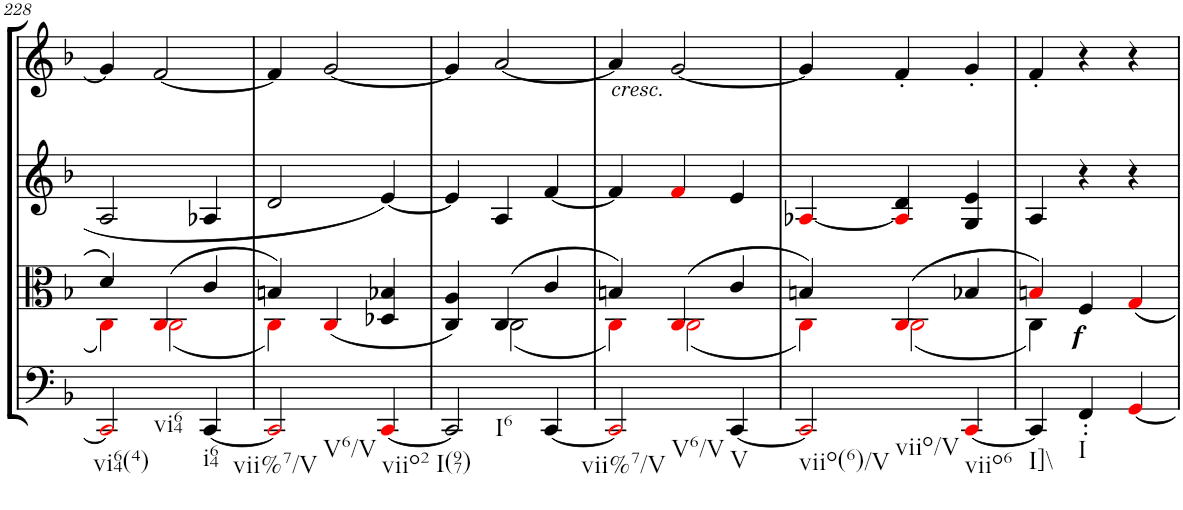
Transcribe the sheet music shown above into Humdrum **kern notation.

**kern	**kern	**kern	**kern
*part4	*part3	*part2	*part1
*staff4	*staff3	*staff2	*staff1
*I"Cello	*I"Viola	*I"2nd Violin	*I"1st Violin
*	*I'Vla	*I'Vln	*I'Vln
!!LO:PB:g=z
*clefF4	*clefC3	*clefG2	*clefG2
*k[b-]	*k[b-]	*k[b-]	*k[b-]
*F:	*F:	*F:	*F:
*M3/4	*M3/4	*M3/4	*M3/4
=228	=228	=228	=228
*	*^	*	*
!LO:TX:b:t=vi64(4)	!	!	!	!
!LO:TX:b:t=vi64	!	!	!	!
2CCi/]	4d/	4Ci\	2A/	4g/]
.	(4Ci/	(2Ci\	.	[2f/
!LO:TX:b:t=i64	!	!	!	!
[4CC/	4c/	.	4A-X/	.
=229	=229	=229	=229	=229
!LO:TX:b:t=vii%7/V	!	!	!	!
!LO:TX:b:t=V6/V	!	!	!	!
2CCi/]	4Bn/)	4Ci\)	2d/	4f/]
.	(4Ci/	2ryy	.	[2g/
!LO:TX:b:t=viio2	!	!	!	!
[4CCi/	4D-X/ 4B-X/	.	[4e/	.
=230	=230	=230	=230	=230
!LO:TX:b:t=I(97)	!	!	!	!
!LO:TX:b:t=I6	!	!	!	!
2CC/]	4C/ 4A/)	4ryy	4e/]	4g/]
.	(4C/	(2C\	4A/	[2a/
[4CC/	4c/	.	[4f/	.
=231	=231	=231	=231	=231
!	!	!	!	!LO:TX:b:i:t=cresc.
!LO:TX:b:t=vii%7/V	!	!	!	!
!LO:TX:b:t=V6/V	!	!	!	!
2CCi/]	4Bn/)	4Ci\)	4f/]	4a/]
.	(4Ci/	(2Ci\	4fi/	[2g/
!LO:TX:b:t=V	!	!	!	!
[4CC/	4c/	.	4e/	.
=232	=232	=232	=232	=232
!LO:TX:b:t=viio(6)/V	!	!	!	!
!LO:TX:b:t=viio/V	!	!	!	!
2CCi/]	4Bn/)	4Ci\)	[4A-Xi/	4g/]
.	(4Ci/	(2Ci\	4A-i/] 4d/	4f'/
!LO:TX:b:t=viio6	!	!	!	!
[4CCi/	4B-X/	.	4G/ 4e/	4g'/
=233	=233	=233	=233	=233
!	!LO:TX:b:Bi:t=f	!	!	!
!LO:TX:b:t=I]\\	!	!	!	!
4CC/]	4Bni/)	4C\)	4A/	4f'/
!LO:TX:b:t=I	!	!	!	!
4FF''/	4F/	2ryy	4r	4r
[4GGi/	4Gi/	.	4r	4r
*	*v	*v	*	*
=	=	=	=
*-	*-	*-	*-
